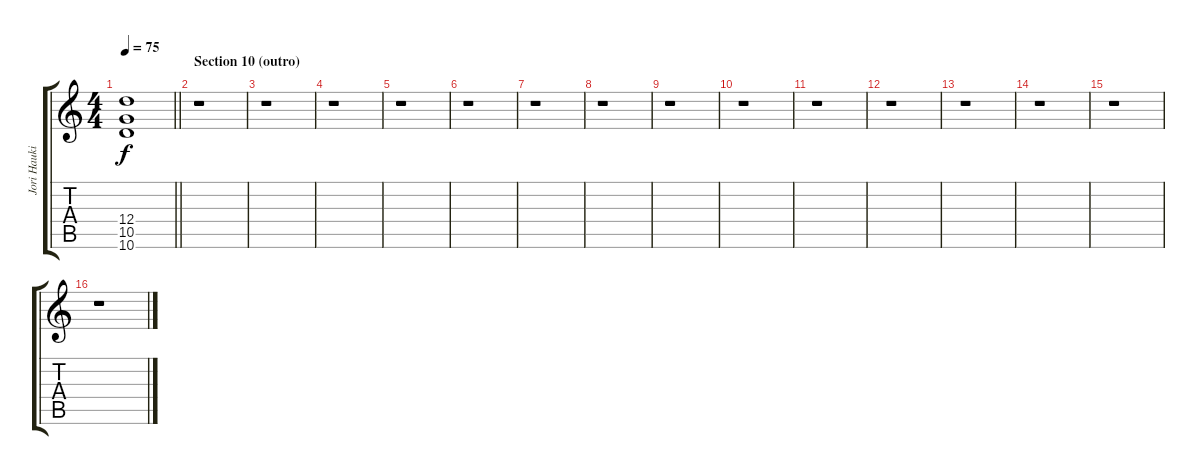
\track ("Jori Haukio (guitar)" "Jori Hauki") {instrument distortionguitar}
\staff {score tabs}
\tuning (E4 B3 G3 D3 A2 E2) {hide}
\ts (4 4)
\tempo 75
\clef g2
\barLineRight lightlight
\ks aminor
(12.4 10.5 10.6).1{dy f} |
\section ("" "Section 10 (outro)")
r.1 |
r.1 |
r.1 |
r.1 |
r.1 |
r.1 |
r.1 |
r.1 |
r.1 |
r.1 |
r.1 |
r.1 |
r.1 |
r.1 |
r.1
